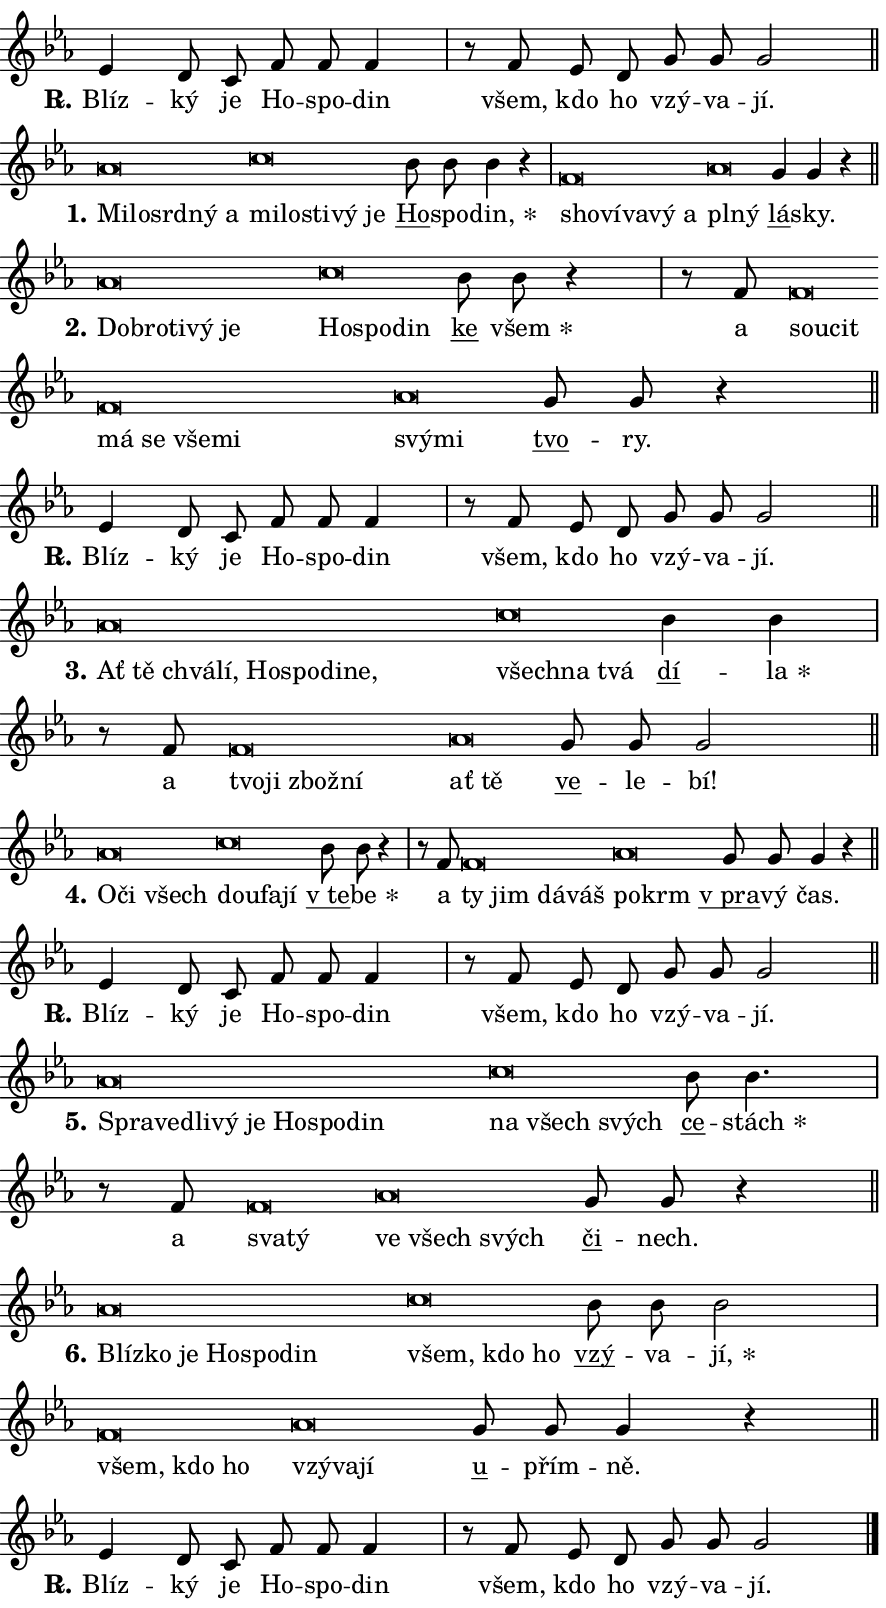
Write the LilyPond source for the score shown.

\version "2.24.0"
\header { tagline = "" }
\paper {
  indent = 0\cm
  top-margin = 0\cm
  right-margin = 0.13\cm % to fit lyric hyphens
  bottom-margin = 0\cm
  left-margin = 0\cm
  paper-width = 15\cm
  page-breaking = #ly:one-page-breaking
  system-system-spacing.basic-distance = #11
  score-system-spacing.basic-distance = #11
  ragged-last = ##f
}


%% Author: Thomas Morley
%% https://lists.gnu.org/archive/html/lilypond-user/2020-05/msg00002.html
#(define (line-position grob)
"Returns position of @var[grob} in current system:
   @code{'start}, if at first time-step
   @code{'end}, if at last time-step
   @code{'middle} otherwise
"
  (let* ((col (ly:item-get-column grob))
         (ln (ly:grob-object col 'left-neighbor))
         (rn (ly:grob-object col 'right-neighbor))
         (col-to-check-left (if (ly:grob? ln) ln col))
         (col-to-check-right (if (ly:grob? rn) rn col))
         (break-dir-left
           (and
             (ly:grob-property col-to-check-left 'non-musical #f)
             (ly:item-break-dir col-to-check-left)))
         (break-dir-right
           (and
             (ly:grob-property col-to-check-right 'non-musical #f)
             (ly:item-break-dir col-to-check-right))))
        (cond ((eqv? 1 break-dir-left) 'start)
              ((eqv? -1 break-dir-right) 'end)
              (else 'middle))))

#(define (tranparent-at-line-position vctor)
  (lambda (grob)
  "Relying on @code{line-position} select the relevant enry from @var{vctor}.
Used to determine transparency,"
    (case (line-position grob)
      ((end) (not (vector-ref vctor 0)))
      ((middle) (not (vector-ref vctor 1)))
      ((start) (not (vector-ref vctor 2))))))

noteHeadBreakVisibility =
#(define-music-function (break-visibility)(vector?)
"Makes @code{NoteHead}s transparent relying on @var{break-visibility}"
#{
  \override NoteHead.transparent =
    #(tranparent-at-line-position break-visibility)
#})

#(define delete-ledgers-for-transparent-note-heads
  (lambda (grob)
    "Reads whether a @code{NoteHead} is transparent.
If so this @code{NoteHead} is removed from @code{'note-heads} from
@var{grob}, which is supposed to be @code{LedgerLineSpanner}.
As a result ledgers are not printed for this @code{NoteHead}"
    (let* ((nhds-array (ly:grob-object grob 'note-heads))
           (nhds-list
             (if (ly:grob-array? nhds-array)
                 (ly:grob-array->list nhds-array)
                 '()))
           ;; Relies on the transparent-property being done before
           ;; Staff.LedgerLineSpanner.after-line-breaking is executed.
           ;; This is fragile ...
           (to-keep
             (remove
               (lambda (nhd)
                 (ly:grob-property nhd 'transparent #f))
               nhds-list)))
      ;; TODO find a better method to iterate over grob-arrays, similiar
      ;; to filter/remove etc for lists
      ;; For now rebuilt from scratch
      (set! (ly:grob-object grob 'note-heads)  '())
      (for-each
        (lambda (nhd)
          (ly:pointer-group-interface::add-grob grob 'note-heads nhd))
        to-keep))))

squashNotes = {
  \override NoteHead.X-extent = #'(-0.2 . 0.2)
  \override NoteHead.Y-extent = #'(-0.75 . 0)
  \override NoteHead.stencil =
    #(lambda (grob)
       (let ((pos (ly:grob-property grob 'staff-position)))
         (begin
           (if (< pos -7) (display "ERROR: Lower brevis then expected\n") (display ""))
           (if (<= pos -6) ly:text-interface::print ly:note-head::print))))
}
unSquashNotes = {
  \revert NoteHead.X-extent
  \revert NoteHead.Y-extent
  \revert NoteHead.stencil
}

hideNotes = \noteHeadBreakVisibility #begin-of-line-visible
unHideNotes = \noteHeadBreakVisibility #all-visible

% work-around for resetting accidentals
% https://lilypond.org/doc/v2.23/Documentation/notation/displaying-rhythms#unmetered-music
cadenzaMeasure = {
  \cadenzaOff
  \partial 1024 s1024
  \cadenzaOn
}

#(define-markup-command (accent layout props text) (markup?)
  "Underline accented syllable"
  (interpret-markup layout props
    #{\markup \override #'(offset . 4.3) \underline { #text }#}))

responsum = \markup \concat {
  "R" \hspace #-1.05 \path #0.1 #'((moveto 0 0.07) (lineto 0.9 0.8)) \hspace #0.05 "."
}

spaceSize = #0.6828661417322834 % exact space size for TeX Gyre Schola

\layout {
  \context {
    \Staff
    \remove "Time_signature_engraver"
    \override LedgerLineSpanner.after-line-breaking = #delete-ledgers-for-transparent-note-heads
  }
  \context {
    \Lyrics {
      \override LyricSpace.minimum-distance = \spaceSize
      \override LyricText.font-name = #"TeX Gyre Schola"
      \override LyricText.font-size = 1
      \override StanzaNumber.font-name = #"TeX Gyre Schola Bold"
      \override StanzaNumber.font-size = 1
    }
  }
  \context {
    \Score 
    \override NoteHead.text =
      #(lambda (grob) 
        (let ((pos (ly:grob-property grob 'staff-position)))
          #{\markup {
            \combine
              \halign #-0.55 \raise #(if (= pos -6) 0 0.5) \override #'(thickness . 2) \draw-line #'(3.2 . 0)
              \musicglyph "noteheads.sM1"
          }#}))
  }
}

% magnetic-lyrics.ily
%
%   written by
%     Jean Abou Samra <jean@abou-samra.fr>
%     Werner Lemberg <wl@gnu.org>
%
%   adapted by
%     Jiri Hon <jiri.hon@gmail.com>
%
% Version 2022-Apr-15

% https://www.mail-archive.com/lilypond-user@gnu.org/msg149350.html

#(define (Left_hyphen_pointer_engraver context)
   "Collect syllable-hyphen-syllable occurrences in lyrics and store
them in properties.  This engraver only looks to the left.  For
example, if the lyrics input is @code{foo -- bar}, it does the
following.

@itemize @bullet
@item
Set the @code{text} property of the @code{LyricHyphen} grob between
@q{foo} and @q{bar} to @code{foo}.

@item
Set the @code{left-hyphen} property of the @code{LyricText} grob with
text @q{foo} to the @code{LyricHyphen} grob between @q{foo} and
@q{bar}.
@end itemize

Use this auxiliary engraver in combination with the
@code{lyric-@/text::@/apply-@/magnetic-@/offset!} hook."
   (let ((hyphen #f)
         (text #f))
     (make-engraver
      (acknowledgers
       ((lyric-syllable-interface engraver grob source-engraver)
        (set! text grob)))
      (end-acknowledgers
       ((lyric-hyphen-interface engraver grob source-engraver)
        ;(when (not (grob::has-interface grob 'lyric-space-interface))
          (set! hyphen grob)));)
      ((stop-translation-timestep engraver)
       (when (and text hyphen)
         (ly:grob-set-object! text 'left-hyphen hyphen))
       (set! text #f)
       (set! hyphen #f)))))

#(define (lyric-text::apply-magnetic-offset! grob)
   "If the space between two syllables is less than the value in
property @code{LyricText@/.details@/.squash-threshold}, move the right
syllable to the left so that it gets concatenated with the left
syllable.

Use this function as a hook for
@code{LyricText@/.after-@/line-@/breaking} if the
@code{Left_@/hyphen_@/pointer_@/engraver} is active."
   (let ((hyphen (ly:grob-object grob 'left-hyphen #f)))
     (when hyphen
       (let ((left-text (ly:spanner-bound hyphen LEFT)))
         (when (grob::has-interface left-text 'lyric-syllable-interface)
           (let* ((common (ly:grob-common-refpoint grob left-text X))
                  (this-x-ext (ly:grob-extent grob common X))
                  (left-x-ext
                   (begin
                     ;; Trigger magnetism for left-text.
                     (ly:grob-property left-text 'after-line-breaking)
                     (ly:grob-extent left-text common X)))
                  ;; `delta` is the gap width between two syllables.
                  (delta (- (interval-start this-x-ext)
                            (interval-end left-x-ext)))
                  (details (ly:grob-property grob 'details))
                  (threshold (assoc-get 'squash-threshold details 0.2)))
             (when (< delta threshold)
               (let* (;; We have to manipulate the input text so that
                      ;; ligatures crossing syllable boundaries are not
                      ;; disabled.  For languages based on the Latin
                      ;; script this is essentially a beautification.
                      ;; However, for non-Western scripts it can be a
                      ;; necessity.
                      (lt (ly:grob-property left-text 'text))
                      (rt (ly:grob-property grob 'text))
                      (is-space (grob::has-interface hyphen 'lyric-space-interface))
                      (space (if is-space " " ""))
                      (extra-delta (if is-space spaceSize 0))
                      ;; Append new syllable.
                      (ltrt-space (if (and (string? lt) (string? rt))
                                (string-append lt space rt)
                                (make-concat-markup (list lt space rt))))
                      ;; Right-align `ltrt` to the right side.
                      (ltrt-space-markup (grob-interpret-markup
                               grob
                               (make-translate-markup
                                (cons (interval-length this-x-ext) 0)
                                (make-right-align-markup ltrt-space)))))
                 (begin
                   ;; Don't print `left-text`.
                   (ly:grob-set-property! left-text 'stencil #f)
                   ;; Set text and stencil (which holds all collected
                   ;; syllables so far) and shift it to the left.
                   (ly:grob-set-property! grob 'text ltrt-space)
                   (ly:grob-set-property! grob 'stencil ltrt-space-markup)
                   (ly:grob-translate-axis! grob (- (- delta extra-delta)) X))))))))))


#(define (lyric-hyphen::displace-bounds-first grob)
   ;; Make very sure this callback isn't triggered too early.
   (let ((left (ly:spanner-bound grob LEFT))
         (right (ly:spanner-bound grob RIGHT)))
     (ly:grob-property left 'after-line-breaking)
     (ly:grob-property right 'after-line-breaking)
     (ly:lyric-hyphen::print grob)))

squashThreshold = #0.4

\layout {
  \context {
    \Lyrics
    \consists #Left_hyphen_pointer_engraver
    \override LyricText.after-line-breaking =
      #lyric-text::apply-magnetic-offset!
    \override LyricHyphen.stencil = #lyric-hyphen::displace-bounds-first
    \override LyricText.details.squash-threshold = \squashThreshold
    \override LyricHyphen.minimum-distance = 0
    \override LyricHyphen.minimum-length = \squashThreshold
  }
}

squashText = \override LyricText.details.squash-threshold = 9999
unSquashText = \override LyricText.details.squash-threshold = \squashThreshold

leftText = \override LyricText.self-alignment-X = #LEFT
unLeftText = \revert LyricText.self-alignment-X

starOffset = #(lambda (grob) 
                (let ((x_offset (ly:self-alignment-interface::aligned-on-x-parent grob)))
                  (if (= x_offset 0) 0 (+ x_offset 1.2))))

star = #(define-music-function (syllable)(string?)
"Append star separator at the end of a syllable"
#{
  \once \override LyricText.X-offset = #starOffset
  \lyricmode { \markup {
    #syllable
    \override #'((font-name . "TeX Gyre Schola Bold")) \hspace #0.2 \lower #0.65 \larger "*"
  } }
#})

starAccent = #(define-music-function (syllable)(string?)
"Append star separator at the end of a syllable and make accent"
#{
  \once \override LyricText.X-offset = #starOffset
  \lyricmode { \markup {
    \accent #syllable
    \override #'((font-name . "TeX Gyre Schola Bold")) \hspace #0.2 \lower #0.65 \larger "*"
  } }
#})

breath = #(define-music-function (syllable)(string?)
"Append breathing indicator at the end of a syllable"
#{
  \lyricmode { \markup { #syllable "+" } }
#})

optionalBreath = #(define-music-function (syllable)(string?)
"Append optional breathing indicator at the end of a syllable"
#{
  \lyricmode { \markup { #syllable "(+)" } }
#})


\score {
    <<
        \new Voice = "melody" { \cadenzaOn \key es \major \relative { es'4 d8 c f f f4 \cadenzaMeasure \bar "|" r8 f es d \bar "" g g g2 \cadenzaMeasure \bar "||" \break } }
        \new Lyrics \lyricsto "melody" { \lyricmode { \set stanza = \responsum
Blíz -- ký je Ho -- spo -- din všem, kdo ho vzý -- va -- jí. } }
    >>
    \layout {}
}

\score {
    <<
        \new Voice = "melody" { \cadenzaOn \key es \major \relative { \squashNotes as'\breve*1/16 \hideNotes \breve*1/16 \bar "" \breve*1/16 \bar "" \breve*1/16 \breve*1/16 \bar "" \unHideNotes \unSquashNotes \squashNotes c\breve*1/16 \hideNotes \breve*1/16 \bar "" \breve*1/16 \bar "" \breve*1/16 \breve*1/16 \bar "" \unHideNotes \unSquashNotes \bar "" bes8 bes bes4 r \cadenzaMeasure \bar "|" \squashNotes f\breve*1/16 \hideNotes \breve*1/16 \bar "" \breve*1/16 \bar "" \breve*1/16 \breve*1/16 \bar "" \unHideNotes \unSquashNotes \squashNotes as\breve*1/16 \hideNotes \breve*1/16 \bar "" \unHideNotes \unSquashNotes \bar "" g4 g r \cadenzaMeasure \bar "||" \break } }
        \new Lyrics \lyricsto "melody" { \lyricmode { \set stanza = "1."
\leftText Mi -- \squashText lo -- srd -- ný a \unSquashText mi -- \squashText lo -- sti -- vý je \unLeftText \unSquashText \markup \accent Ho -- spo -- \star din, \leftText sho -- \squashText ví -- va -- vý a \unSquashText pl -- \squashText ný \unLeftText \unSquashText \markup \accent lá -- sky. } }
    >>
    \layout {}
}

\score {
    <<
        \new Voice = "melody" { \cadenzaOn \key es \major \relative { \squashNotes as'\breve*1/16 \hideNotes \breve*1/16 \bar "" \breve*1/16 \bar "" \breve*1/16 \breve*1/16 \bar "" \unHideNotes \unSquashNotes \squashNotes c\breve*1/16 \hideNotes \breve*1/16 \breve*1/16 \bar "" \unHideNotes \unSquashNotes \bar "" bes8 bes r4 \cadenzaMeasure \bar "|" r8 f8 \squashNotes f\breve*1/16 \hideNotes \breve*1/16 \bar "" \breve*1/16 \bar "" \breve*1/16 \bar "" \breve*1/16 \breve*1/16 \bar "" \unHideNotes \unSquashNotes \squashNotes as\breve*1/16 \hideNotes \breve*1/16 \bar "" \unHideNotes \unSquashNotes \bar "" g8 g r4 \cadenzaMeasure \bar "||" \break } }
        \new Lyrics \lyricsto "melody" { \lyricmode { \set stanza = "2."
\leftText Dob -- \squashText ro -- ti -- vý je \unSquashText Ho -- \squashText spo -- din \unLeftText \unSquashText \markup \accent ke \star všem a \leftText sou -- \squashText cit má se vše -- mi \unSquashText svý -- \squashText mi \unLeftText \unSquashText \markup \accent tvo -- ry. } }
    >>
    \layout {}
}

\score {
    <<
        \new Voice = "melody" { \cadenzaOn \key es \major \relative { es'4 d8 c f f f4 \cadenzaMeasure \bar "|" r8 f es d \bar "" g g g2 \cadenzaMeasure \bar "||" \break } }
        \new Lyrics \lyricsto "melody" { \lyricmode { \set stanza = \responsum
Blíz -- ký je Ho -- spo -- din všem, kdo ho vzý -- va -- jí. } }
    >>
    \layout {}
}

\score {
    <<
        \new Voice = "melody" { \cadenzaOn \key es \major \relative { \squashNotes as'\breve*1/16 \hideNotes \breve*1/16 \bar "" \breve*1/16 \bar "" \breve*1/16 \bar "" \breve*1/16 \bar "" \breve*1/16 \bar "" \breve*1/16 \breve*1/16 \bar "" \unHideNotes \unSquashNotes \squashNotes c\breve*1/16 \hideNotes \breve*1/16 \breve*1/16 \bar "" \unHideNotes \unSquashNotes \bar "" bes4 bes \cadenzaMeasure \bar "|" r8 f8 \squashNotes f\breve*1/16 \hideNotes \breve*1/16 \bar "" \breve*1/16 \breve*1/16 \bar "" \unHideNotes \unSquashNotes \squashNotes as\breve*1/16 \hideNotes \breve*1/16 \bar "" \unHideNotes \unSquashNotes \bar "" g8 g g2 \cadenzaMeasure \bar "||" \break } }
        \new Lyrics \lyricsto "melody" { \lyricmode { \set stanza = "3."
\leftText Ať \squashText tě chvá -- lí, Ho -- spo -- di -- ne, \unSquashText všech -- \squashText na tvá \unLeftText \unSquashText \markup \accent dí -- \star la a \leftText tvo -- \squashText ji zbož -- ní \unSquashText ať \squashText tě \unLeftText \unSquashText \markup \accent ve -- le -- bí! } }
    >>
    \layout {}
}

\score {
    <<
        \new Voice = "melody" { \cadenzaOn \key es \major \relative { \squashNotes as'\breve*1/16 \hideNotes \breve*1/16 \breve*1/16 \bar "" \unHideNotes \unSquashNotes \squashNotes c\breve*1/16 \hideNotes \breve*1/16 \breve*1/16 \bar "" \unHideNotes \unSquashNotes \bar "" bes8 bes r4 \cadenzaMeasure \bar "|" r8 f8 \squashNotes f\breve*1/16 \hideNotes \breve*1/16 \bar "" \breve*1/16 \breve*1/16 \bar "" \unHideNotes \unSquashNotes \squashNotes as\breve*1/16 \hideNotes \breve*1/16 \bar "" \unHideNotes \unSquashNotes \bar "" g8 g g4 r \cadenzaMeasure \bar "||" \break } }
        \new Lyrics \lyricsto "melody" { \lyricmode { \set stanza = "4."
\leftText O -- \squashText či všech \unSquashText dou -- \squashText fa -- jí \unLeftText \unSquashText \markup \accent "v te" -- \star be a \leftText ty \squashText jim dá -- váš \unSquashText po -- \squashText krm \unLeftText \unSquashText \markup \accent "v pra" -- vý čas. } }
    >>
    \layout {}
}

\score {
    <<
        \new Voice = "melody" { \cadenzaOn \key es \major \relative { es'4 d8 c f f f4 \cadenzaMeasure \bar "|" r8 f es d \bar "" g g g2 \cadenzaMeasure \bar "||" \break } }
        \new Lyrics \lyricsto "melody" { \lyricmode { \set stanza = \responsum
Blíz -- ký je Ho -- spo -- din všem, kdo ho vzý -- va -- jí. } }
    >>
    \layout {}
}

\score {
    <<
        \new Voice = "melody" { \cadenzaOn \key es \major \relative { \squashNotes as'\breve*1/16 \hideNotes \breve*1/16 \bar "" \breve*1/16 \bar "" \breve*1/16 \bar "" \breve*1/16 \bar "" \breve*1/16 \bar "" \breve*1/16 \breve*1/16 \bar "" \unHideNotes \unSquashNotes \squashNotes c\breve*1/16 \hideNotes \breve*1/16 \breve*1/16 \bar "" \unHideNotes \unSquashNotes \bar "" bes8 bes4. \cadenzaMeasure \bar "|" r8 f8 \squashNotes f\breve*1/16 \hideNotes \breve*1/16 \bar "" \unHideNotes \unSquashNotes \squashNotes as\breve*1/16 \hideNotes \breve*1/16 \breve*1/16 \bar "" \unHideNotes \unSquashNotes \bar "" g8 g r4 \cadenzaMeasure \bar "||" \break } }
        \new Lyrics \lyricsto "melody" { \lyricmode { \set stanza = "5."
\leftText Spra -- \squashText ve -- dli -- vý je Ho -- spo -- din \unSquashText na \squashText všech svých \unLeftText \unSquashText \markup \accent ce -- \star stách a \leftText sva -- \squashText tý \unSquashText ve \squashText všech svých \unLeftText \unSquashText \markup \accent či -- nech. } }
    >>
    \layout {}
}

\score {
    <<
        \new Voice = "melody" { \cadenzaOn \key es \major \relative { \squashNotes as'\breve*1/16 \hideNotes \breve*1/16 \bar "" \breve*1/16 \bar "" \breve*1/16 \bar "" \breve*1/16 \breve*1/16 \bar "" \unHideNotes \unSquashNotes \squashNotes c\breve*1/16 \hideNotes \breve*1/16 \breve*1/16 \bar "" \unHideNotes \unSquashNotes \bar "" bes8 bes bes2 \cadenzaMeasure \bar "|" \squashNotes f\breve*1/16 \hideNotes \breve*1/16 \breve*1/16 \bar "" \unHideNotes \unSquashNotes \squashNotes as\breve*1/16 \hideNotes \breve*1/16 \breve*1/16 \bar "" \unHideNotes \unSquashNotes \bar "" g8 g g4 r \cadenzaMeasure \bar "||" \break } }
        \new Lyrics \lyricsto "melody" { \lyricmode { \set stanza = "6."
\leftText Blíz -- \squashText ko je Ho -- spo -- din \unSquashText všem, \squashText kdo ho \unLeftText \unSquashText \markup \accent vzý -- va -- \star jí, \leftText všem, \squashText kdo ho \unSquashText vzý -- \squashText va -- jí \unLeftText \unSquashText \markup \accent u -- přím -- ně. } }
    >>
    \layout {}
}

\score {
    <<
        \new Voice = "melody" { \cadenzaOn \key es \major \relative { es'4 d8 c f f f4 \cadenzaMeasure \bar "|" r8 f es d \bar "" g g g2 \cadenzaMeasure \bar "||" \break } \bar "|." }
        \new Lyrics \lyricsto "melody" { \lyricmode { \set stanza = \responsum
Blíz -- ký je Ho -- spo -- din všem, kdo ho vzý -- va -- jí. } }
    >>
    \layout {}
}
